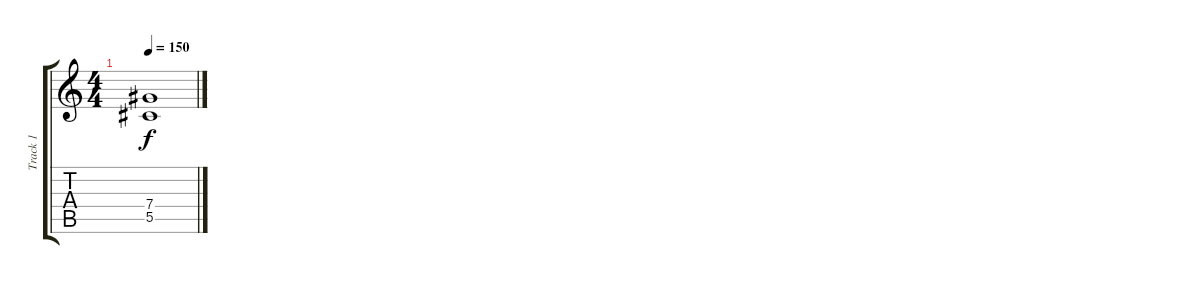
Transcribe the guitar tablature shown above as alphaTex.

\track ("Track 1" "Track 1") {instrument distortionguitar}
\staff {score tabs}
\tuning (Eb4 Bb3 Gb3 Db3 Ab2 Eb2) {hide}
\ts (4 4)
\tempo 150
\clef g2
\ks c
(7.4{t} 5.5{t}).1{dy f}
